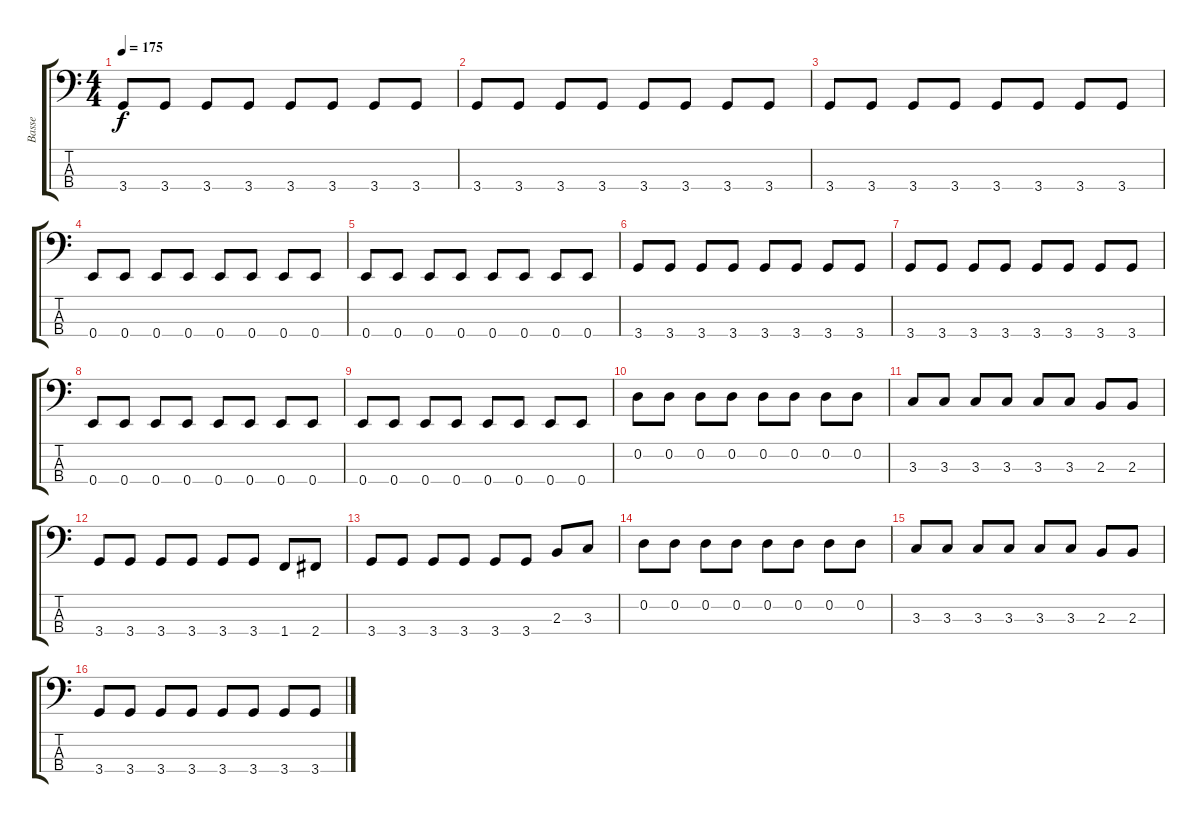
\track ("Basse" "Basse") {instrument electricbasspick}
\staff {score tabs}
\tuning (G2 D2 A1 E1) {hide}
\ts (4 4)
\tempo 175
\clef f4
\ks c
3.4.8{dy f} 3.4.8 3.4.8 3.4.8 3.4.8 3.4.8 3.4.8 3.4.8 |
3.4.8 3.4.8 3.4.8 3.4.8 3.4.8 3.4.8 3.4.8 3.4.8 |
3.4.8 3.4.8 3.4.8 3.4.8 3.4.8 3.4.8 3.4.8 3.4.8 |
0.4.8 0.4.8 0.4.8 0.4.8 0.4.8 0.4.8 0.4.8 0.4.8 |
0.4.8 0.4.8 0.4.8 0.4.8 0.4.8 0.4.8 0.4.8 0.4.8 |
3.4.8 3.4.8 3.4.8 3.4.8 3.4.8 3.4.8 3.4.8 3.4.8 |
3.4.8 3.4.8 3.4.8 3.4.8 3.4.8 3.4.8 3.4.8 3.4.8 |
0.4.8 0.4.8 0.4.8 0.4.8 0.4.8 0.4.8 0.4.8 0.4.8 |
0.4.8 0.4.8 0.4.8 0.4.8 0.4.8 0.4.8 0.4.8 0.4.8 |
0.2.8 0.2.8 0.2.8 0.2.8 0.2.8 0.2.8 0.2.8 0.2.8 |
3.3.8 3.3.8 3.3.8 3.3.8 3.3.8 3.3.8 2.3.8 2.3.8 |
3.4.8 3.4.8 3.4.8 3.4.8 3.4.8 3.4.8 1.4.8 2.4.8 |
3.4.8 3.4.8 3.4.8 3.4.8 3.4.8 3.4.8 2.3.8 3.3.8 |
0.2.8 0.2.8 0.2.8 0.2.8 0.2.8 0.2.8 0.2.8 0.2.8 |
3.3.8 3.3.8 3.3.8 3.3.8 3.3.8 3.3.8 2.3.8 2.3.8 |
3.4.8 3.4.8 3.4.8 3.4.8 3.4.8 3.4.8 3.4.8 3.4.8
